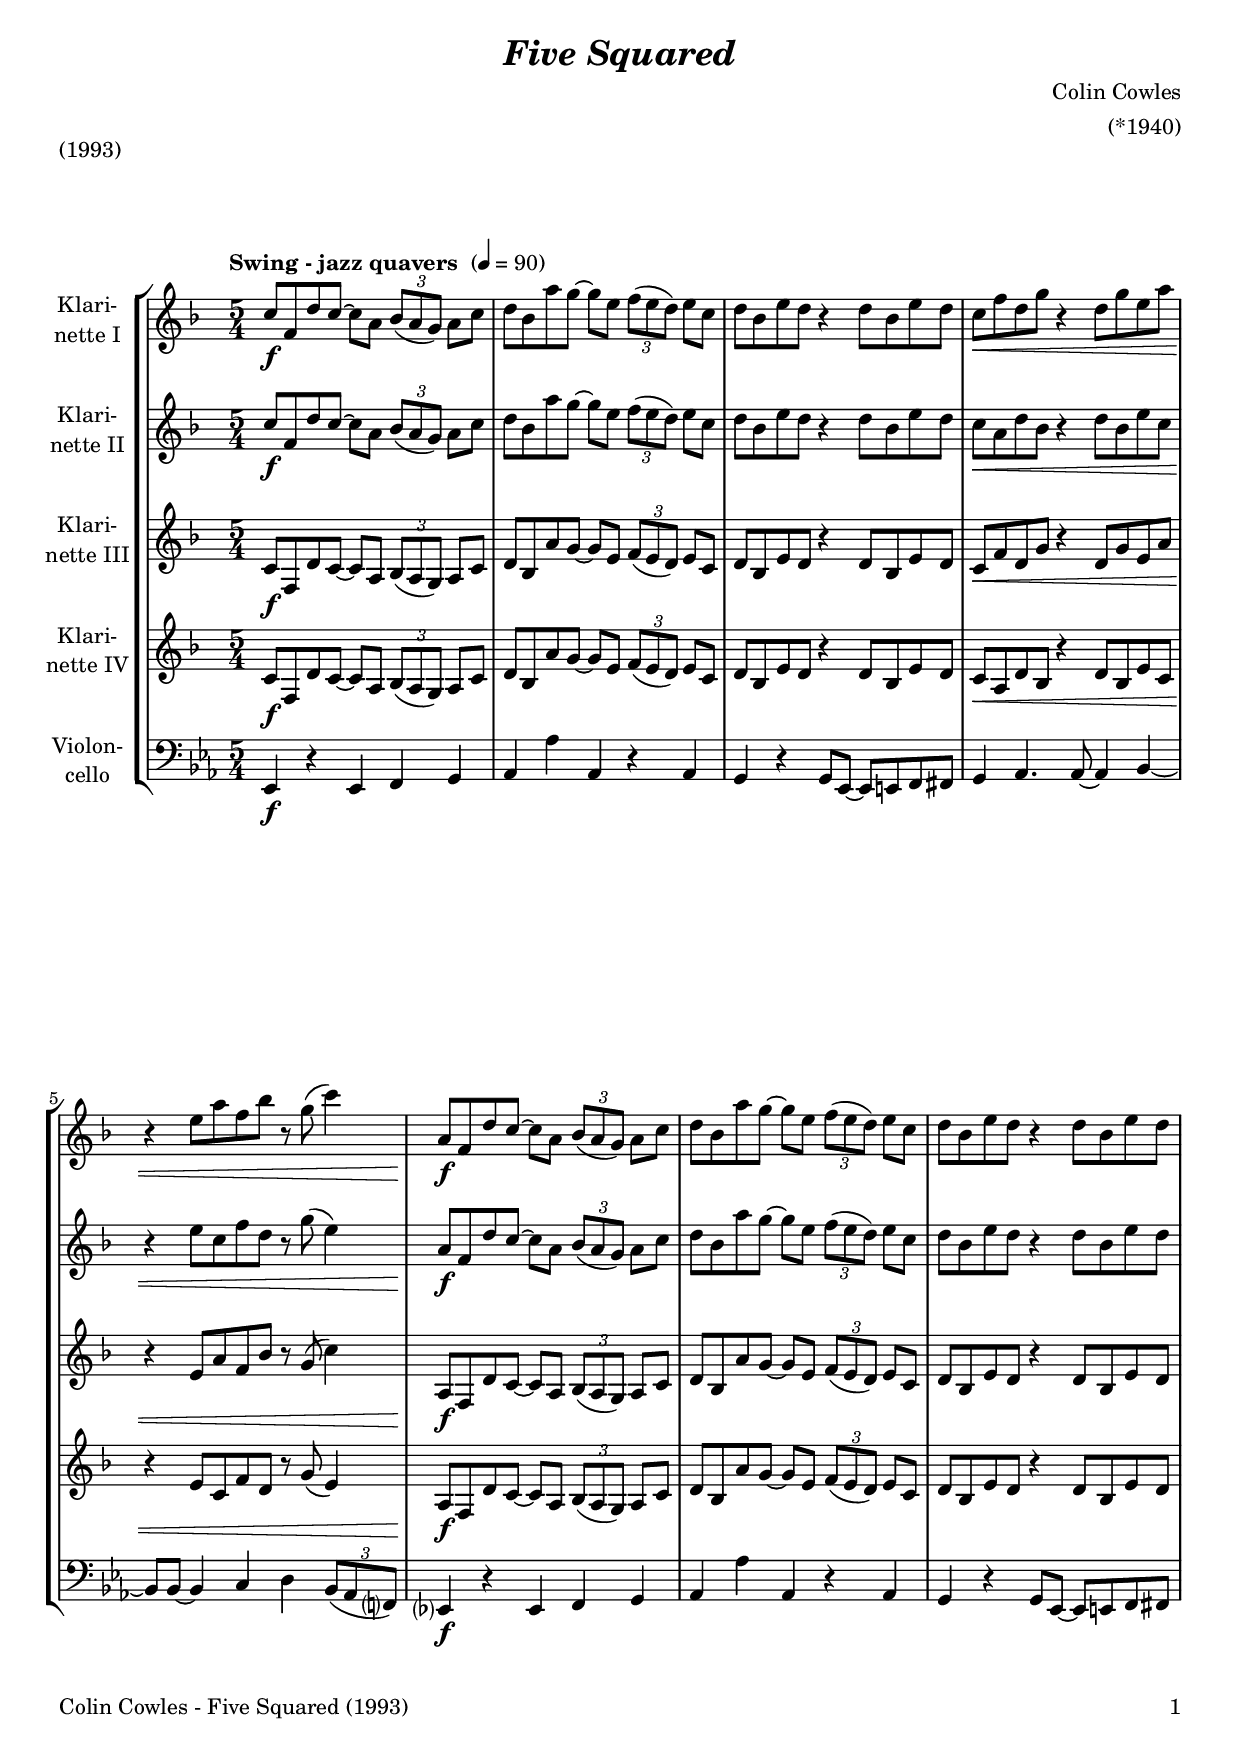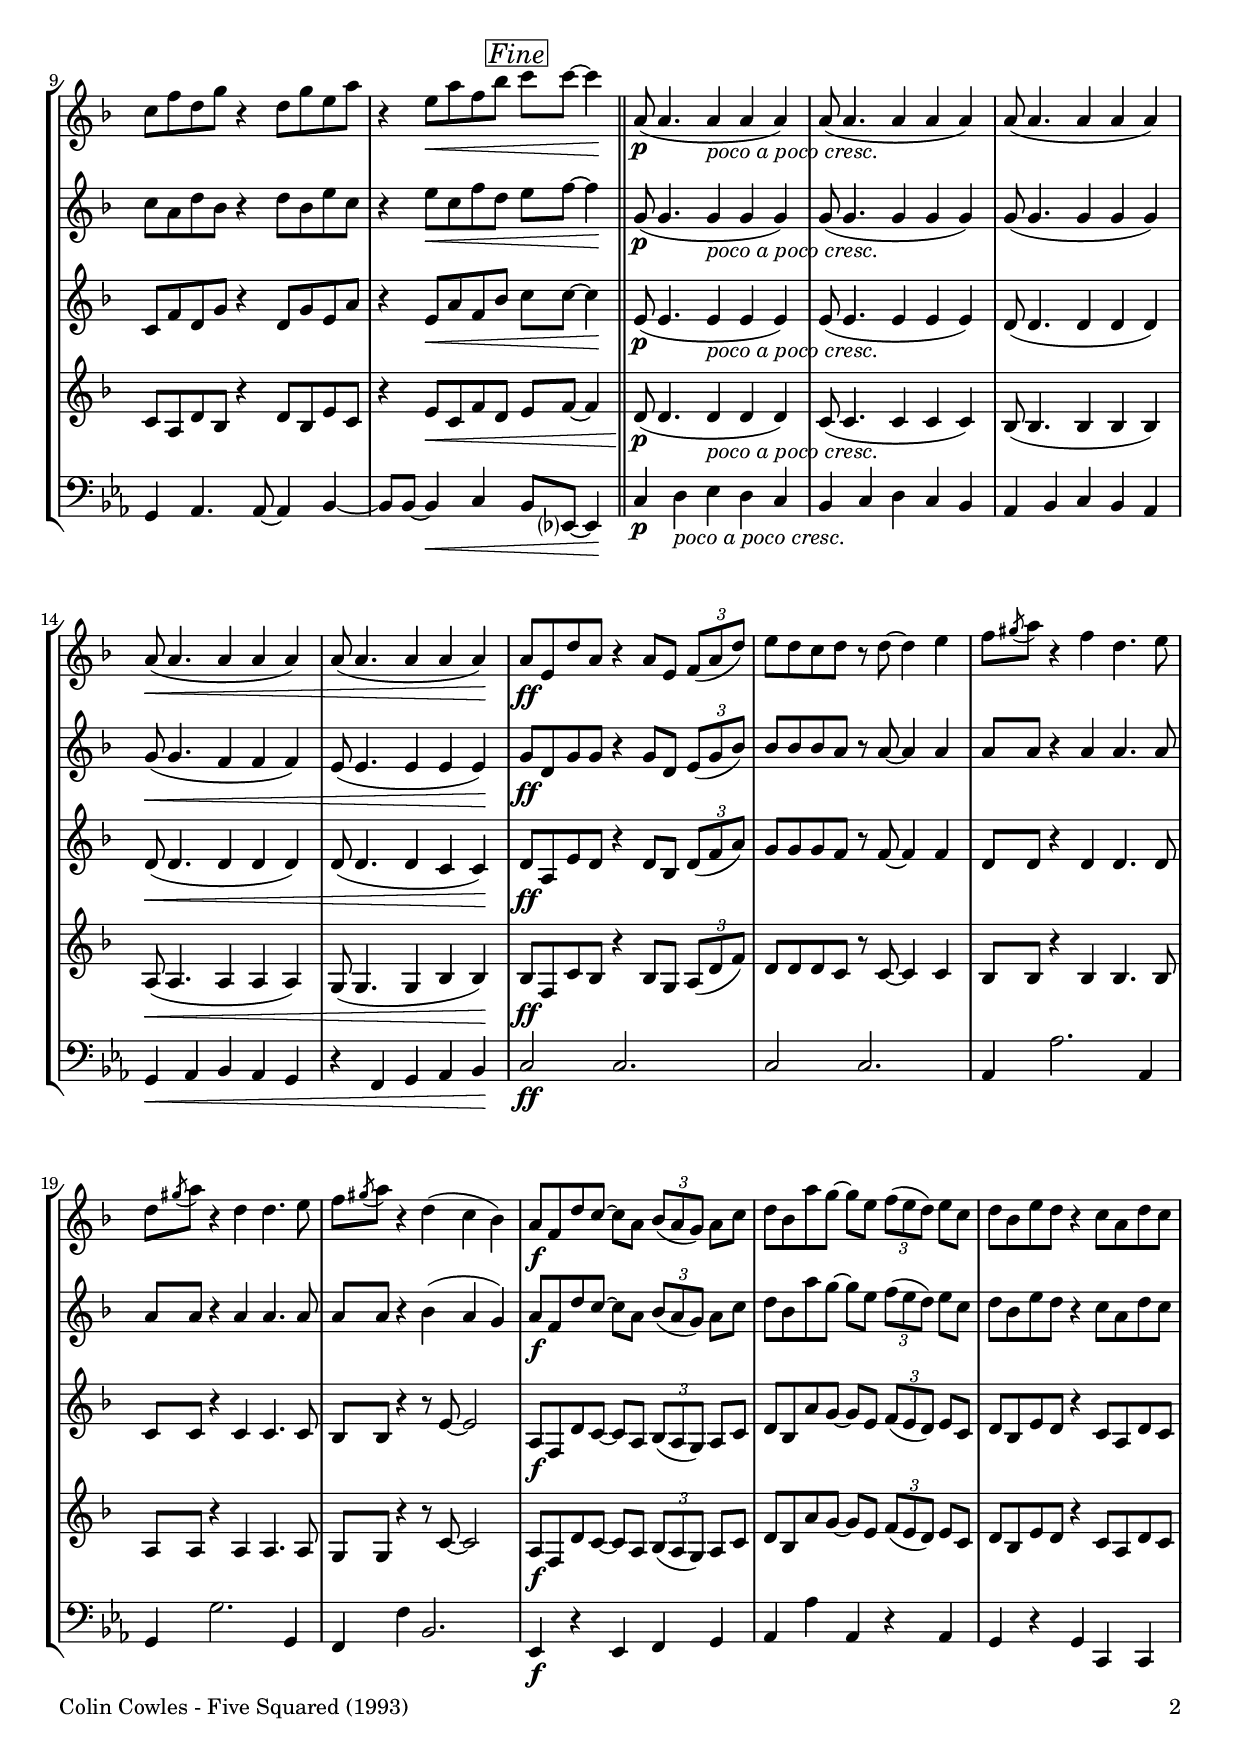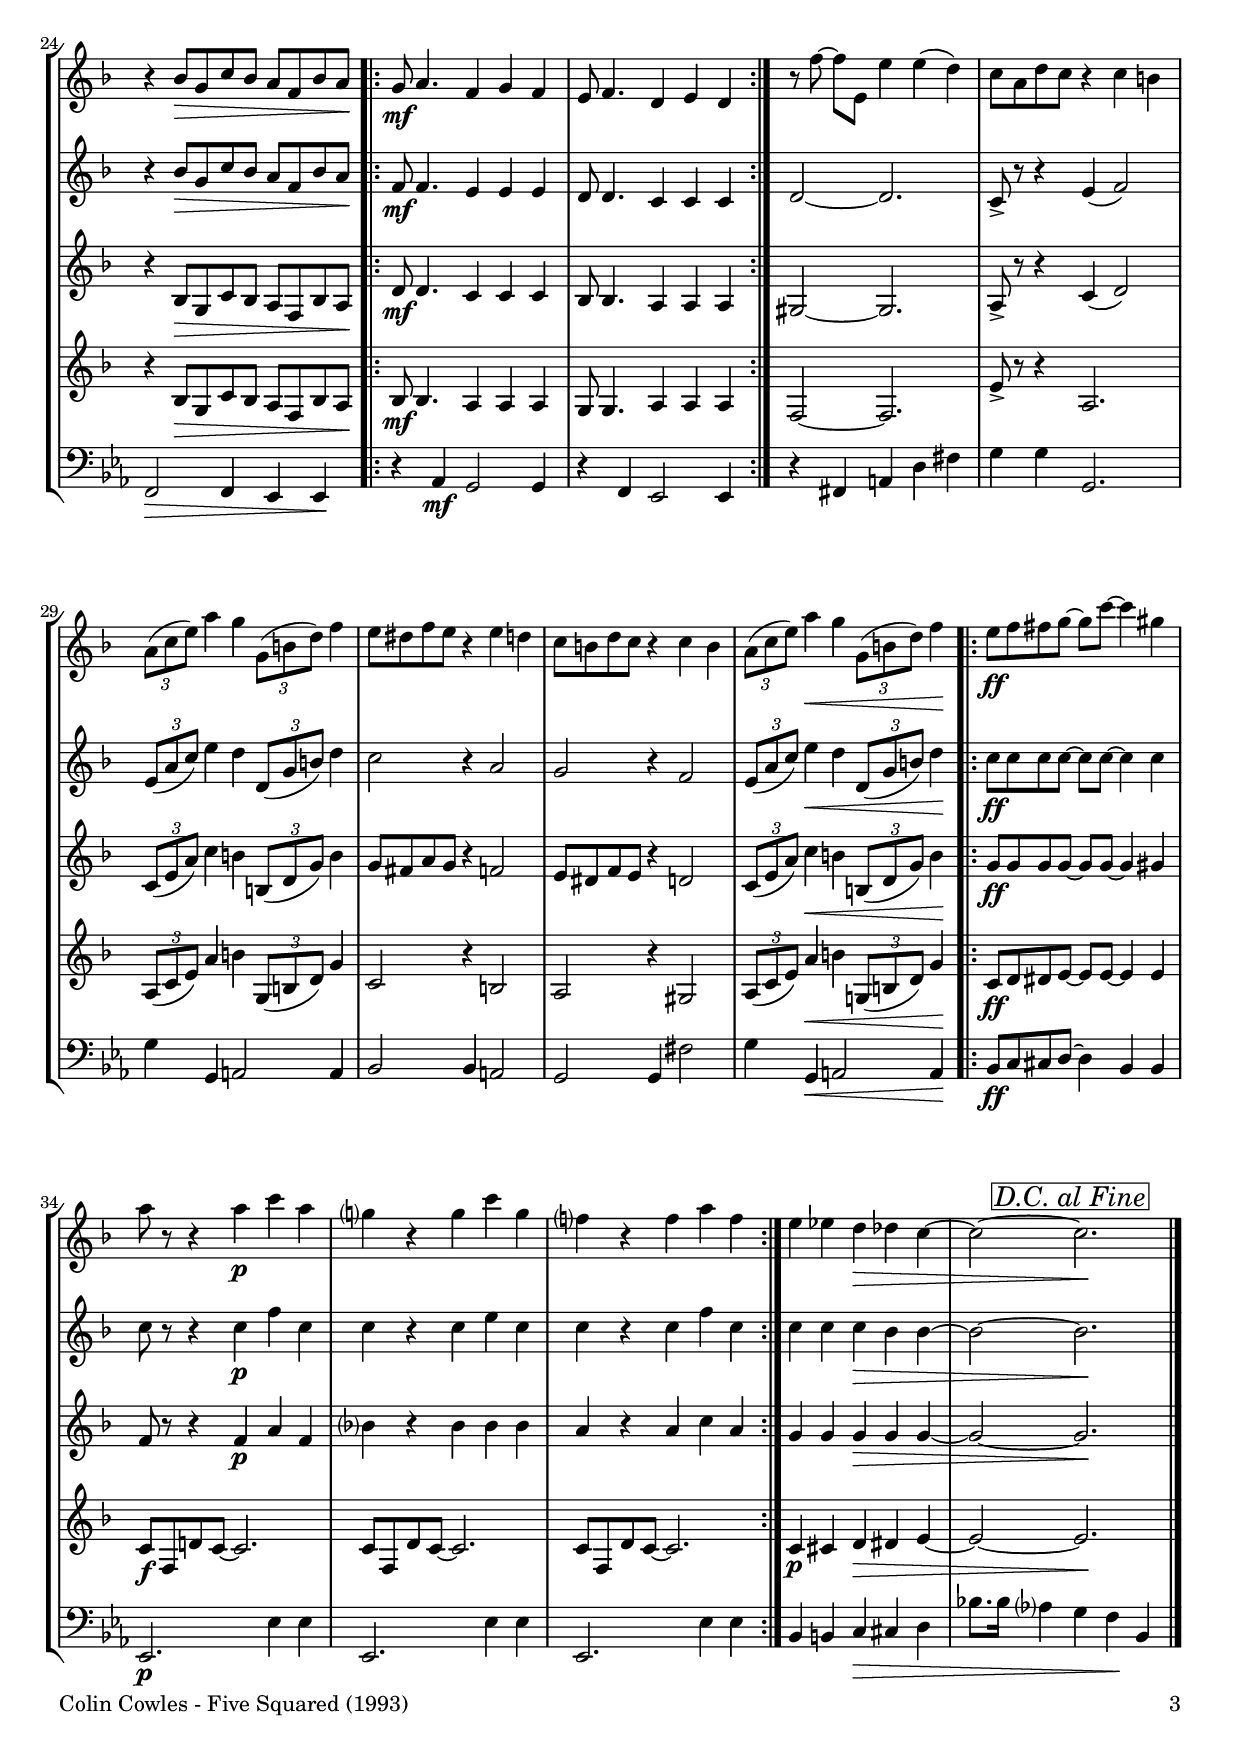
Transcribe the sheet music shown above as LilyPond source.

\version "2.18.2"
\include "deutsch.ly"
  
#(set-global-staff-size 19)

\header {
  title     = \markup \bold \italic "Five Squared"
  composer  = "Colin Cowles"
  arranger  = "(*1940)"
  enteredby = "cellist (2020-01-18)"
  piece     = "(1993)"
}

voiceconsts = {
  \key f \major
  \time 5/4
  \clef "treble"
%  \numericTimeSignature
  \compressFullBarRests
  % Set default beaming for all staves
  \set Timing.beamExceptions = #'()
  \set Timing.baseMoment     = #(ly:make-moment 1 4)
  \set Timing.beatStructure  = #'(2 1 1 1)
  \tempo "Swing - jazz quavers " 4=90
}

mivl = "violin"
miva = "viola"
micl = "clarinet"
mifl = "flute"
miob = "oboe"
mifh = "french horn"
misx = "tenor sax"
mist = "string ensemble 1"
%miba = "cello"
miba = "bassoon"
mikl = "harpsichord"

dcaf = \mark \markup \box \italic "D.C. al Fine"
fine = \mark \markup \box \italic "Fine"
papc = \markup \italic "poco a poco cresc."

va = \relative c'' {
  \voiceconsts

  c8\f f, d' c~ c a \tuplet 3/2 4 { b( a g) } a c
  d b a' g~ g e \tuplet 3/2 4 { f( e d) } e c
  d b e d r4 d8[ b e d]

  c\< f d g r4 d8[ g e a]
  r4 e8[ a f b] r g( c4)
  a,8\!\f f d' c~ c a \tuplet 3/2 4 { b( a g) } a c

  d b a' g~ g e \tuplet 3/2 4 { f( e d) } e c
  d b e d r4 d8[ b e d]
  c f d g r4 d8[ g e a]
  r4 e8[\< a f b] \fine c c~ c4\! \bar "||"

  a,8(\p a4. a4_\papc a a)
  a8( a4. a4 a a)
  a8( a4. a4 a a)
  a8(\< a4. a4 a a)

  a8( a4. a4 a a)\!
  a8\ff e d' a r4 a8 e \tuplet 3/2 4 { f( a d) }
  e d c d r d~ d4 e
  f8[ \acciaccatura gis a] r4 f d4. e8

  d[ \acciaccatura gis a] r4 d, d4. e8
  f[ \acciaccatura gis a] r4 d,( c b)
  a8\f f d' c~ c a \tuplet 3/2 4 { b( a g) } a c

  d b a' g~ g e \tuplet 3/2 4 { f( e d) } e c
  d b e d r4 c8[ a d c]
  r4 b8[\> g c b] a[ f b a]\!

  \repeat volta 2 {
    g\mf a4. f4 g f
    e8 f4. d4 e d
  }
  r8 f'~ f[ e,] e'4 e( d)
  c8 a d c r4 c h

  \tuplet 3/2 4 { a8( c e) } a4 g \tuplet 3/2 4 { g,8( h d) } f4
  e8 dis f e r4 e d
  c8 h d c r4 c h

  \tuplet 3/2 4 { a8( c e) } a4\< g \tuplet 3/2 4 { g,8( h d) } f4\!
  \repeat volta 2 {
    e8\ff f fis g~ g c~ c4 gis
    a8 r r4 a\p c a

    g? r g c g
    f? r f a f
  }
  e es d\> des c~
  c2~ \dcaf c2.\! \bar "|."
}

vb = \relative c'' {
  \voiceconsts

  c8\f f, d' c~ c a \tuplet 3/2 4 { b( a g) } a c
  d b a' g~ g e \tuplet 3/2 4 { f( e d) } e c
  d b e d r4 d8[ b e d]

  c\< a d b r4 d8[ b e c]
  r4 e8[ c f d] r g( e4)
  a,8\!\f f d' c~ c a \tuplet 3/2 4 { b( a g) } a c

  d b a' g~ g e \tuplet 3/2 4 { f( e d) } e c
  d b e d r4 d8[ b e d]
  c a d b r4 d8[ b e c]
  r4 e8[\< c f d] \fine e f~ f4\! \bar "||"

  g,8(\p g4. g4_\papc g g)
  g8( g4. g4 g g)
  g8( g4. g4 g g)
  g8(\< g4. f4 f f)

  e8( e4. e4 e e)\!
  g8\ff d g g r4 g8 d \tuplet 3/2 4 { e( g b) }
  b b b a r a~ a4 a
  a8 a r4 a a4. a8

  a a r4 a a4. a8
  a a r4 b( a g)
  a8\f f d' c~ c a \tuplet 3/2 4 { b( a g) } a c

  d b a' g~ g e \tuplet 3/2 4 { f( e d) } e c
  d b e d r4 c8[ a d c]
  r4 b8[\> g c b] a[ f b a]\!

  \repeat volta 2 {
    f\mf f4. e4 e e
    d8 d4. c4 c c
  }
  d2~ d2.
  c8-> r r4 e( f2)

  \tuplet 3/2 4 { e8( a c) } e4 d \tuplet 3/2 4 { d,8( g h) } d4
  c2 r4 a2
  g r4 f2

  \tuplet 3/2 4 { e8( a c) } e4\< d \tuplet 3/2 4 { d,8( g h) } d4\!
  \repeat volta 2 {
    c8\ff c c c~ c c~ c4 c
    c8 r r4 c\p f c

    c r c e c
    c r c f c
  }
  c c c\> b b~
  b2~ \dcaf b2.\! \bar "|."
}

vc = \relative c' {
  \voiceconsts

  c8\f f, d' c~ c a \tuplet 3/2 4 { b( a g) } a c
  d b a' g~ g e \tuplet 3/2 4 { f( e d) } e c
  d b e d r4 d8[ b e d]

  c\< f d g r4 d8[ g e a]
  r4 e8[ a f b] r g( c4)
  a,8\!\f f d' c~ c a \tuplet 3/2 4 { b( a g) } a c

  d b a' g~ g e \tuplet 3/2 4 { f( e d) } e c
  d b e d r4 d8[ b e d]
  c f d g r4 d8[ g e a]
  r4 e8[\< a f b] \fine c c~ c4\! \bar "||"

  e,8(\p e4. e4_\papc e e)
  e8( e4. e4 e e)
  d8( d4. d4 d d)
  d8(\< d4. d4 d d)

  d8( d4. d4 c c)\!
  d8\ff a e' d r4 d8 b \tuplet 3/2 4 { d( f a) }
  g g g f r f~ f4 f
  d8 d r4 d d4. d8

  c c r4 c c4. c8
  b b r4 r8 e~ e2
  a,8\f f d' c~ c a \tuplet 3/2 4 { b( a g) } a c

  d b a' g~ g e \tuplet 3/2 4 { f( e d) } e c
  d b e d r4 c8[ a d c]
  r4 b8[\> g c b] a[ f b a]\!

  \repeat volta 2 {
    d\mf d4. c4 c c
    b8 b4. a4 a a
  }
  gis2~ gis2.
  a8-> r r4 c( d2)

  \tuplet 3/2 4 { c8( e a) } c4 h \tuplet 3/2 4 { h,8( d g) } h4
  g8 fis a g r4 f2
  e8 dis f e r4 d2

  \tuplet 3/2 4 { c8( e a) } c4\< h \tuplet 3/2 4 { h,8( d g) } h4\!
  \repeat volta 2 {
    g8\ff g g g~ g g~ g4 gis
    f8 r r4 f\p a f

    b? r b b b
    a r a c a
  }
  g g g\> g g~
  g2~ \dcaf g2.\! \bar "|."
}

vd = \relative c' {
  \voiceconsts

  c8\f f, d' c~ c a \tuplet 3/2 4 { b( a g) } a c
  d b a' g~ g e \tuplet 3/2 4 { f( e d) } e c
  d b e d r4 d8[ b e d]

  c\< a d b r4 d8[ b e c]
  r4 e8[ c f d] r g( e4)
  a,8\!\f f d' c~ c a \tuplet 3/2 4 { b( a g) } a c

  d b a' g~ g e \tuplet 3/2 4 { f( e d) } e c
  d b e d r4 d8[ b e d]
  c a d b r4 d8[ b e c]
  r4 e8[\< c f d] \fine e f~ f4 \bar "||"

  d8(\p d4. d4_\papc d d)
  c8( c4. c4 c c)
  b8( b4. b4 b b)
  a8(\< a4. a4 a a)

  g8( g4. g4 b b)\!
  b8\ff f c' b r4 b8 g \tuplet 3/2 4 { a( d f) }
  d d d c r c~ c4 c
  b8 b r4 b b4. b8

  a a r4 a a4. a8
  g g r4 r8 c~ c2
  a8\f f d' c~ c a \tuplet 3/2 4 { b( a g) } a c

  d b a' g~ g e \tuplet 3/2 4 { f( e d) } e c
  d b e d r4 c8[ a d c]
  r4 b8[\> g c b] a[ f b a]\!

  \repeat volta 2 {
    b\mf b4. a4 a a
    g8 g4. a4 a a
  }
  f2~ f2.
  e'8-> r r4 a,2.

  \tuplet 3/2 4 { a8( c e) } a4 h \tuplet 3/2 4 { g,8( h d) } g4
  c,2 r4 h2
  a r4 gis2

  \tuplet 3/2 4 { a8( c e) } a4\< h \tuplet 3/2 4 { g,!8( h d) } g4\!
  \repeat volta 2 {
    c,8\ff d dis e~ e e~ e4 e
    c8\f f, d'! c~ c2.

    c8 f, d' c~ c2.
    c8 f, d' c~ c2.
  }
  c4\p cis d\> dis e~
  e2~ \dcaf e2.\! \bar "|."
}

ve = \relative c {
  \voiceconsts
  \clef "bass"
  
  f4\f r f g a
  b b' b, r b
  a r a8 f~ f[ fis g gis]

  a4 b4. b8~ b4 c~
  c8 c~ c4 d e \tuplet 3/2 4 { c8( b g?) }
  f?4\f r f g a

  b b' b, r b
  a r a8 f~ f[ fis g gis]
  a4 b4. b8~ b4 c~
  c8 c~ c4\< d \fine c8 f,?~ f4\! \bar "||"

  d'\p e_\papc f e d
  c d e d c
  b c d c b
  a\< b c b a

  r g a b c\!
  d2\ff d2.
  d2 d2.
  b4 b'2. b,4

  a a'2. a,4
  g g' c,2.
  f,4\f r f g a

  b b' b, r b
  a r a d, d
  g2\> g4 f f\!

  \repeat volta 2 {
    r4 b\mf a2 a4
    r g f2 f4
  }
  r gis h e gis
  a a a,2.

  a'4 a, h2 h4
  c2 c4 h2
  a a4 gis'2

  a4 a,\< h2 h4\!
  \repeat volta 2 {
    c8\ff d dis e~ e4 c c
    f,2.\p f'4 f

    f,2. f'4 f
    f,2. f'4 f
  }
  c cis d\> dis e
  c'!8. c16 b?4 \dcaf a g\! c, \bar "|."
}


music = \new StaffGroup <<
      \new Staff {
	\set Staff.midiInstrument = \micl
	\set Staff.instrumentName = \markup \center-column { "Klari-" "nette I" }
	\transpose f f { \va }
      }

      \new Staff {
	\set Staff.midiInstrument = \micl
	\set Staff.instrumentName = \markup \center-column { "Klari-" "nette II" }
	\transpose f f { \vb }
      }

      \new Staff {
	\set Staff.midiInstrument = \micl
	\set Staff.instrumentName = \markup \center-column { "Klari-" "nette III" }
	\transpose f f { \vc }
      }

      \new Staff {
	\set Staff.midiInstrument = \micl
	\set Staff.instrumentName = \markup \center-column { "Klari-" "nette IV" }
	\transpose f f { \vd }
      }

      \new Staff {
	\set Staff.midiInstrument = \miba
	\set Staff.instrumentName = \markup \center-column { "Violon-" "cello" }
	\transpose f es, { \ve }
      }
>>

\book {
 \paper {
    print-page-number = ##t
    print-first-page-number = ##t
    ragged-last-bottom = ##f
    oddHeaderMarkup = \markup \null
    evenHeaderMarkup = \markup \null
    oddFooterMarkup = \markup {
      \fill-line {
        \on-the-fly #print-page-number-check-first
	"Colin Cowles - Five Squared (1993)" \fromproperty #'page:page-number-string
      }
    }
    evenFooterMarkup = \oddFooterMarkup
  }  \score {
    \music
    \layout {}
  }

 \score {
   \unfoldRepeats \music
   
   \midi {
     \context {
       \Score
      }
    }
  }
}
